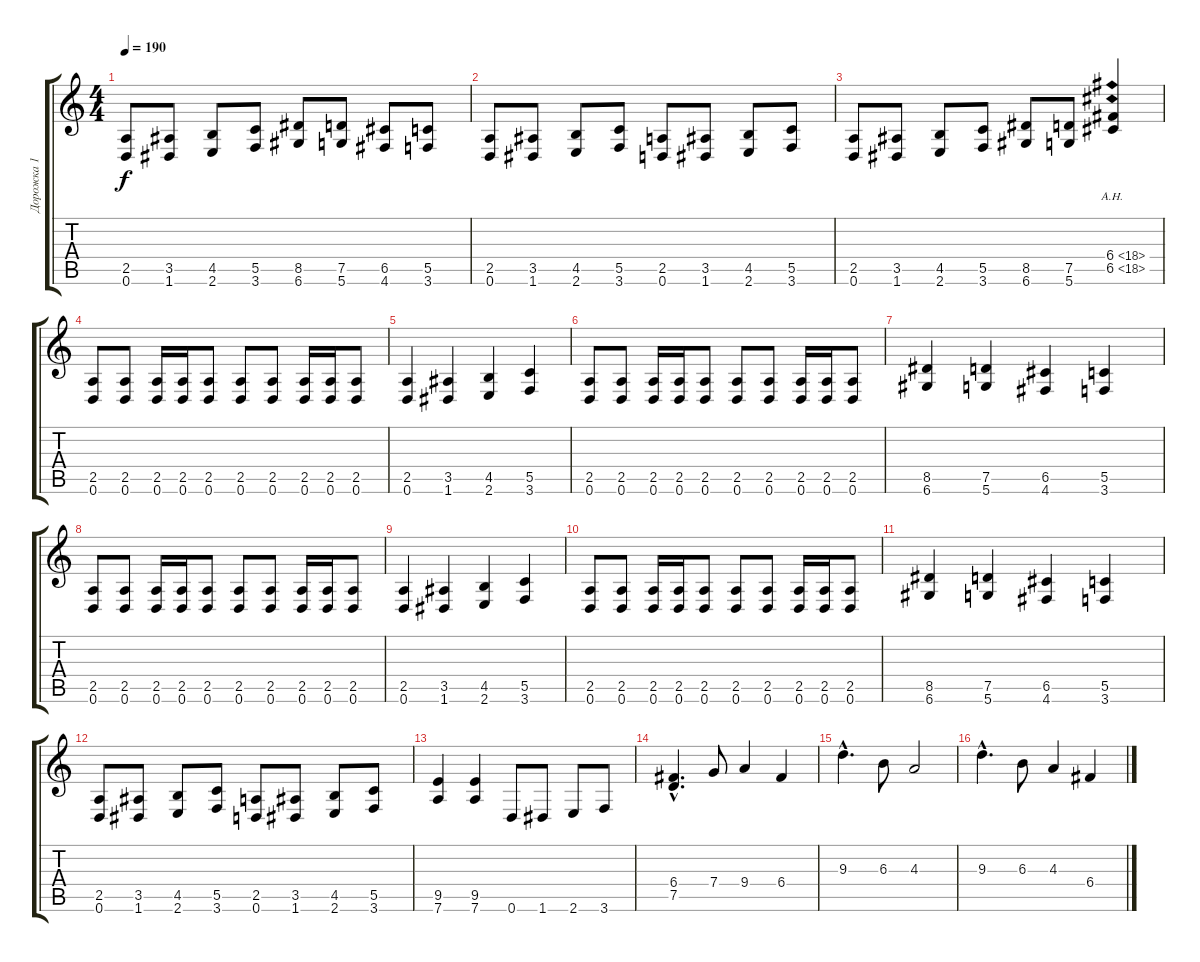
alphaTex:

\track ("Дорожка 1" "Дорожка 1") {instrument distortionguitar}
\staff {score tabs}
\tuning (D4 A3 F3 C3 G2 D2) {hide}
\ts (4 4)
\tempo 190
\clef g2
\ks c
(2.5 0.6).8{dy f} (3.5 1.6).8 (4.5 2.6).8 (5.5 3.6).8 (8.5 6.6).8 (7.5 5.6).8 (6.5 4.6).8 (5.5 3.6).8 |
(2.5 0.6).8 (3.5 1.6).8 (4.5 2.6).8 (5.5 3.6).8 (2.5 0.6).8 (3.5 1.6).8 (4.5 2.6).8 (5.5 3.6).8 |
(2.5 0.6).8 (3.5 1.6).8 (4.5 2.6).8 (5.5 3.6).8 (8.5 6.6).8 (7.5 5.6).8 (6.4{ah 12} 6.5{ah 12}).4 |
(2.5 0.6).8 (2.5 0.6).8 (2.5 0.6).16 (2.5 0.6).16 (2.5 0.6).8 (2.5 0.6).8 (2.5 0.6).8 (2.5 0.6).16 (2.5 0.6).16 (2.5 0.6).8 |
(2.5 0.6).4 (3.5 1.6).4 (4.5 2.6).4 (5.5 3.6).4 |
(2.5 0.6).8 (2.5 0.6).8 (2.5 0.6).16 (2.5 0.6).16 (2.5 0.6).8 (2.5 0.6).8 (2.5 0.6).8 (2.5 0.6).16 (2.5 0.6).16 (2.5 0.6).8 |
(8.5 6.6).4 (7.5 5.6).4 (6.5 4.6).4 (5.5 3.6).4 |
(2.5 0.6).8 (2.5 0.6).8 (2.5 0.6).16 (2.5 0.6).16 (2.5 0.6).8 (2.5 0.6).8 (2.5 0.6).8 (2.5 0.6).16 (2.5 0.6).16 (2.5 0.6).8 |
(2.5 0.6).4 (3.5 1.6).4 (4.5 2.6).4 (5.5 3.6).4 |
(2.5 0.6).8 (2.5 0.6).8 (2.5 0.6).16 (2.5 0.6).16 (2.5 0.6).8 (2.5 0.6).8 (2.5 0.6).8 (2.5 0.6).16 (2.5 0.6).16 (2.5 0.6).8 |
(8.5 6.6).4 (7.5 5.6).4 (6.5 4.6).4 (5.5 3.6).4 |
(2.5 0.6).8 (3.5 1.6).8 (4.5 2.6).8 (5.5 3.6).8 (2.5 0.6).8 (3.5 1.6).8 (4.5 2.6).8 (5.5 3.6).8 |
(9.5 7.6).4 (9.5 7.6).4 0.6.8 1.6.8 2.6.8 3.6.8 |
(6.4{hac} 7.5{hac}).4{d} 7.4.8 9.4.4 6.4.4 |
9.3{hac}.4{d} 6.3.8 4.3.2 |
9.3{hac}.4{d} 6.3.8 4.3.4 6.4.4
